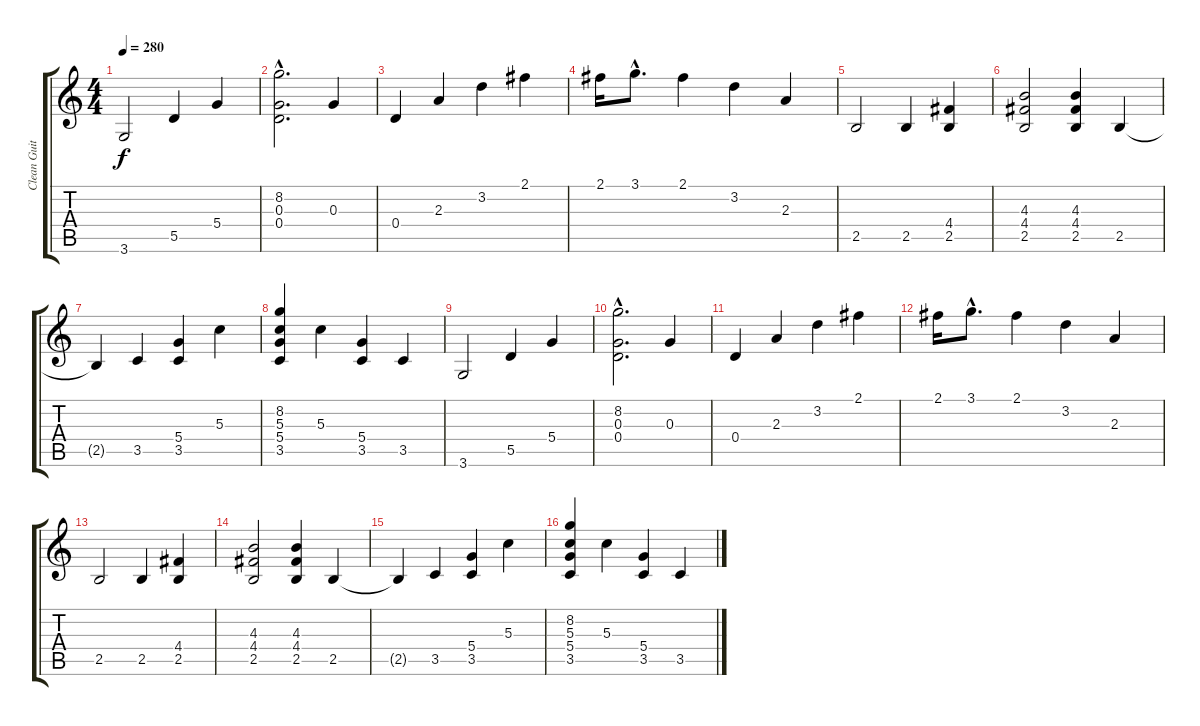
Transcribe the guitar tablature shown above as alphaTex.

\track ("Clean Guitar" "Clean Guit") {instrument electricguitarclean}
\staff {score tabs}
\tuning (E4 B3 G3 D3 A2 E2) {hide}
\ts (4 4)
\tempo 280
\clef g2
\ks c
3.6.2{dy f} 5.5.4 5.4.4 |
(8.2{hac} 0.3{hac} 0.4{hac}).2{d} 0.3.4 |
0.4.4 2.3.4 3.2.4 2.1.4 |
2.1.16 3.1{hac}.8{d} 2.1.4 3.2.4 2.3.4 |
2.5.2 2.5.4 (4.4 2.5).4 |
(4.3 4.4 2.5).2 (4.3 4.4 2.5).4 2.5.4 |
2.5{t}.4 3.5.4 (5.4 3.5).4 5.3.4 |
(8.2 5.3 5.4 3.5).4 5.3.4 (5.4 3.5).4 3.5.4 |
3.6.2 5.5.4 5.4.4 |
(8.2{hac} 0.3{hac} 0.4{hac}).2{d} 0.3.4 |
0.4.4 2.3.4 3.2.4 2.1.4 |
2.1.16 3.1{hac}.8{d} 2.1.4 3.2.4 2.3.4 |
2.5.2 2.5.4 (4.4 2.5).4 |
(4.3 4.4 2.5).2 (4.3 4.4 2.5).4 2.5.4 |
2.5{t}.4 3.5.4 (5.4 3.5).4 5.3.4 |
(8.2 5.3 5.4 3.5).4 5.3.4 (5.4 3.5).4 3.5.4
